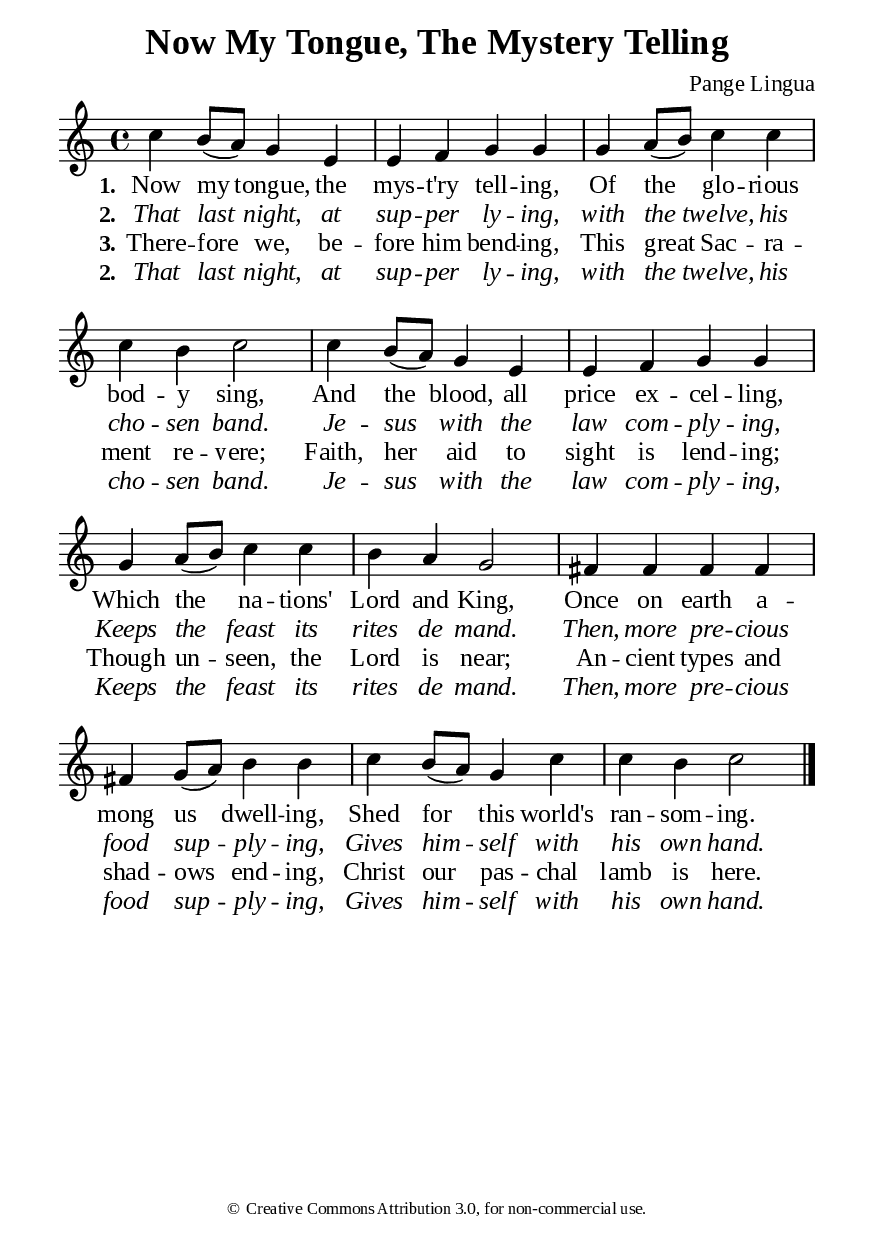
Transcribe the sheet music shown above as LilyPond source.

%%%%%%%%%%%%%%%%%%%%%%%%%%%%%
% CONTENTS OF THIS DOCUMENT
% 1. Common settings
% 2. Verse music
% 3. Verse lyrics
% 4. Layout
%%%%%%%%%%%%%%%%%%%%%%%%%%%%%

%%%%%%%%%%%%%%%%%%%%%%%%%%%%%
% 1. Common settings
%%%%%%%%%%%%%%%%%%%%%%%%%%%%%
\version "2.18.2"

\header {
  title = "Now My Tongue, The Mystery Telling"
  composer = "Pange Lingua"
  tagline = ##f
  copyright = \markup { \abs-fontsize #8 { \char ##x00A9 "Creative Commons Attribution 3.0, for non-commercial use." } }
}

global= {
  \key c \major
  \time 4/4
  \override Score.BarNumber.break-visibility = ##(#f #f #f)
}

\paper {
  #(set-paper-size "a5")
  top-margin = 3.2\mm
  bottom-marign = 10\mm
  left-margin = 10\mm
  right-margin = 10\mm
  indent = #0
  #(define fonts
	 (make-pango-font-tree "Liberation Serif"
	 		       "Liberation Serif"
			       "Liberation Serif"
			       (/ 20 20)))
  system-system-spacing = #'((basic-distance . 3) (padding . 3))
}

printItalic = \with {
  \override LyricText.font-shape = #'italic
}

%%%%%%%%%%%%%%%%%%%%%%%%%%%%%
% 2. Verse music
%%%%%%%%%%%%%%%%%%%%%%%%%%%%%
musicVerseSoprano = \relative c'' {
  %{	01	%} c4 b8 (a) g4 e |
  %{	02	%} e f g g |
  %{	03	%} g a8 (b) c4 c |
  %{	04	%} c b c2 |
  %{	05	%} c4 b8 (a) g4 e |
  %{	06	%} e f g g |
  %{	07	%} g a8 (b) c4 c |
  %{	08	%} b a g2 |
  %{	09	%} fis4 fis fis fis |
  %{	10	%} fis4 g8 (a) b4 b |
  %{	11	%} c b8 (a) g4 c |
  %{	12	%} c b c2 \bar "|."
}

%%%%%%%%%%%%%%%%%%%%%%%%%%%%%
% 3. Verse lyrics
%%%%%%%%%%%%%%%%%%%%%%%%%%%%%
verseOne = \lyricmode {
  \set stanza = #"1."
  Now my tongue, the mys -- t'ry tell -- ing,
  Of the glo -- rious bod -- y sing,
  And the blood, all price ex -- cel -- ling,
  Which the na -- tions' Lord and King,
  Once on earth a -- mong us dwell -- ing,
  Shed for this world's ran -- som -- ing.
}

verseTwo = \lyricmode {
  \set stanza = #"2."
  That last night, at sup -- per ly -- ing,
  with the twelve, his cho -- sen band.
  Je -- sus with the law com -- ply -- ing,
  Keeps the feast its rites de mand.
  Then, more pre -- cious food sup -- ply -- ing,
  Gives him -- self with his own hand.
}

verseThree = \lyricmode {
  \set stanza = #"3."
  There -- fore we, be -- fore him bend -- ing,
  This great Sac -- ra -- ment re -- vere;
  Faith, her aid to sight is lend -- ing;
  Though un -- seen, the Lord is near;
  An -- cient types and shad -- ows end -- ing,
  Christ our pas -- chal lamb is here.
}

verseFour = \lyricmode {
  \set stanza = #"4."
  Glo -- ry let us give, and bless -- ing,
  To the Fath -- er and the Son.
  Hon -- or, thanks and praise ad -- dress -- ing
  While e -- ter -- nal a -- ges run,
  And the Spir -- it's pow'r con -- fess -- ing,
  Who from both with both is one.
}

%%%%%%%%%%%%%%%%%%%%%%%%%%%%%
% 4. Layout
%%%%%%%%%%%%%%%%%%%%%%%%%%%%%
\score {
    \new ChoirStaff <<
      \new Staff <<
        \clef "treble"
        \new Voice = "sopranos" { \global   \musicVerseSoprano }
      >>
      \new Lyrics \lyricsto sopranos \verseOne
      \new Lyrics \printItalic \lyricsto sopranos \verseTwo
      \new Lyrics \lyricsto sopranos \verseThree
      \new Lyrics \printItalic \lyricsto sopranos \verseTwo
    >>
}
